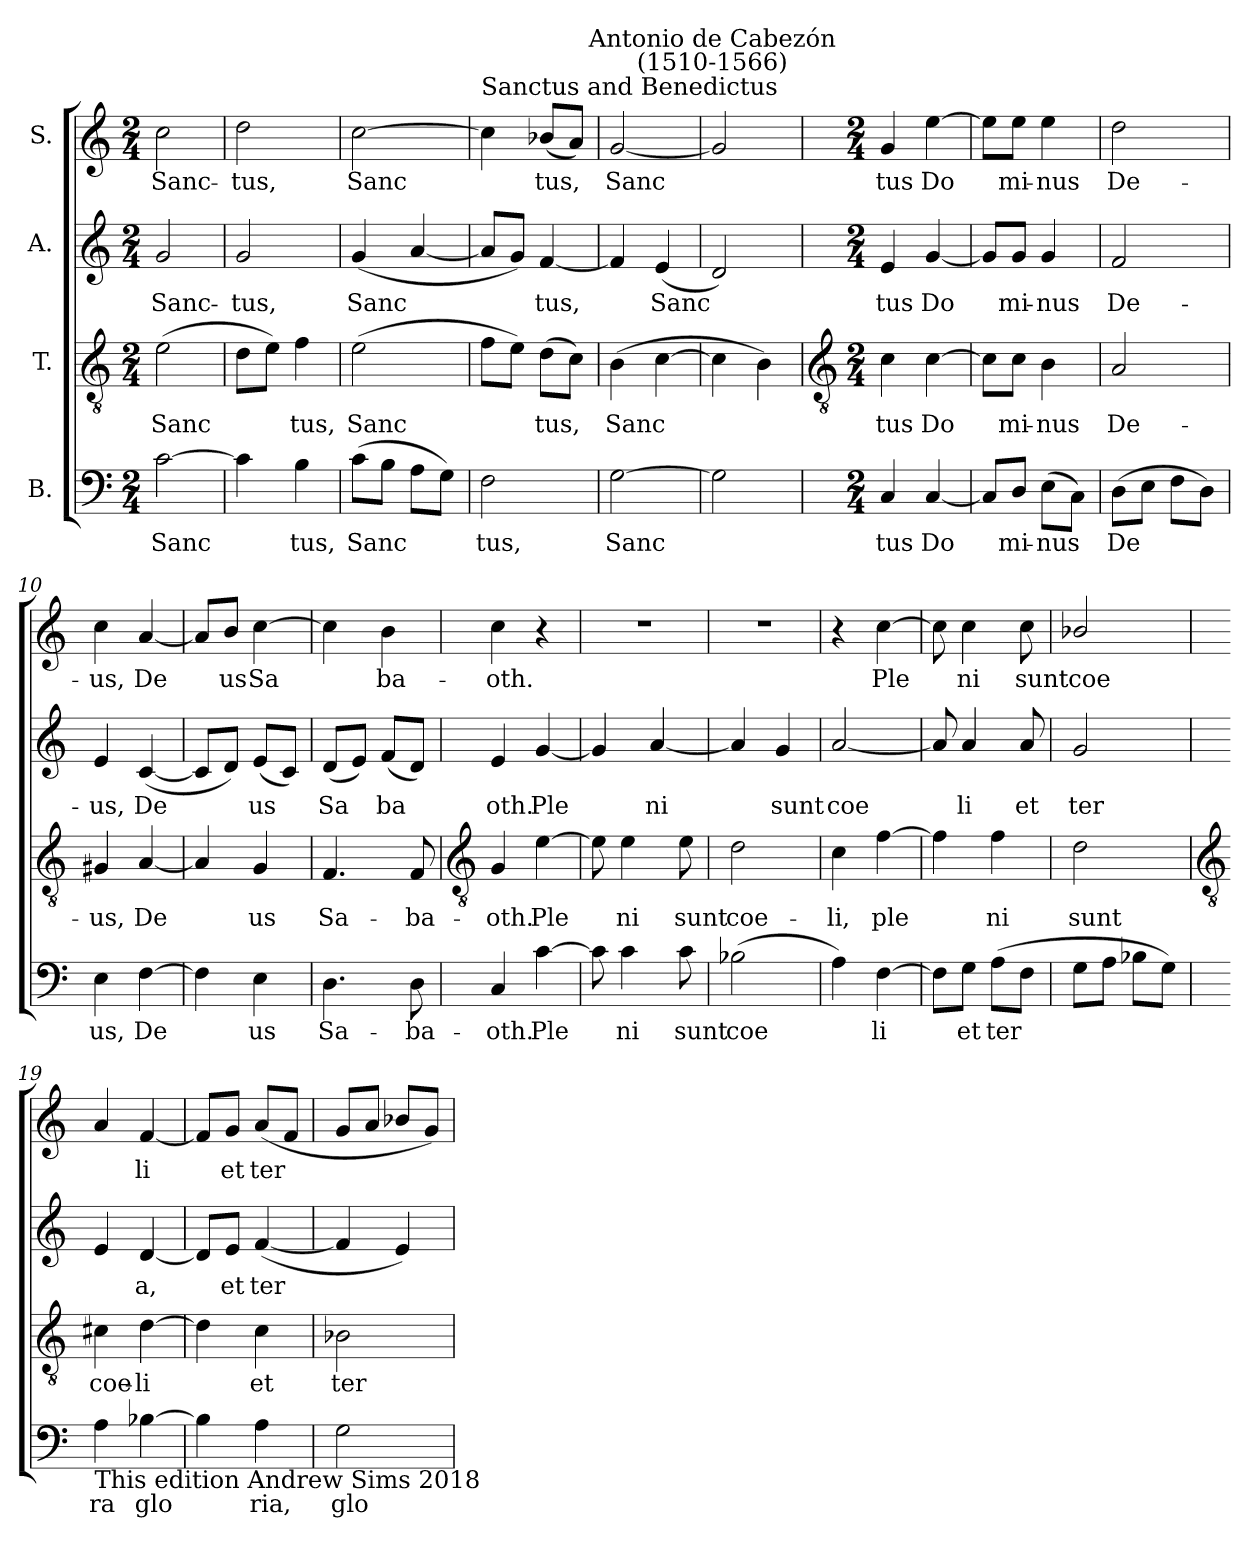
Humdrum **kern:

**kern	**text	**kern	**text	**kern	**text	**kern	**text
*part4	*part4	*part3	*part3	*part2	*part2	*part1	*part1
*staff4	*staff4	*staff3	*staff3	*staff2	*staff2	*staff1	*staff1
*I"B.	*	*I"T.	*	*I"A.	*	*I"S.	*
*clefF4	*	*clefGv2	*	*clefG2	*	*clefG2	*
*k[]	*	*k[]	*	*k[]	*	*k[]	*
*C:	*	*C:	*	*C:	*	*C:	*
*M2/4	*	*M2/4	*	*M2/4	*	*M2/4	*
=1	=1	=1	=1	=1	=1	=1	=1
!	!LO:LY:b	!	!LO:LY:b	!	!LO:LY:b	!	!LO:LY:b
[2c	Sanc	(>2e	Sanc	2g	Sanc-	2cc	Sanc-
=2	=2	=2	=2	=2	=2	=2	=2
!	!	!	!	!	!LO:LY:b	!	!LO:LY:b
4c]	.	8dL	.	2g	-tus,	2dd	-tus,
.	.	8eJ)	.	.	.	.	.
!	!LO:LY:b	!	!LO:LY:b	!	!	!	!
4B	tus,	4f	tus,	.	.	.	.
=3	=3	=3	=3	=3	=3	=3	=3
!	!LO:LY:b	!	!LO:LY:b	!	!LO:LY:b	!	!LO:LY:b
(>8cL	Sanc	(>2e	Sanc	(<4g	Sanc	[2cc	Sanc
8BJ	.	.	.	.	.	.	.
8AL	.	.	.	[4a	.	.	.
8GJ)	.	.	.	.	.	.	.
=4	=4	=4	=4	=4	=4	=4	=4
!	!	!	!	!	!	!LO:TX:a:t=Sanctus and Benedictus	!
!	!LO:LY:b	!	!	!	!	!	!
2F	tus,	8fL	.	8aL]	.	4cc]	.
.	.	8eJ)	.	8gJ)	.	.	.
!	!	!	!LO:LY:b	!	!LO:LY:b	!	!LO:LY:b
.	.	(>8dL	tus,	[4f	tus,	(<8b-XL	tus,
.	.	8cJ)	.	.	.	8aJ)	.
=5	=5	=5	=5	=5	=5	=5	=5
!	!LO:LY:b	!	!LO:LY:b	!	!	!	!LO:LY:b
[2G	Sanc	(>4B	Sanc	4f]	.	[2g	Sanc
!	!	!	!	!	!LO:LY:b	!	!
.	.	[4c	.	(<4e	Sanc	.	.
=6	=6	=6	=6	=6	=6	=6	=6
!	!	!	!	!	!	!LO:TX:a:cj:t=Antonio de Cabezón\n(1510-1566)	!
2G]	.	4c]	.	2d)	.	2g]	.
.	.	4B)	.	.	.	.	.
!!LO:LB:g=z
=7	=7	=7	=7	=7	=7	=7	=7
*	*	*clefGv2	*	*	*	*	*
*M2/4	*	*M2/4	*	*M2/4	*	*M2/4	*
!	!LO:LY:b	!	!LO:LY:b	!	!LO:LY:b	!	!LO:LY:b
4C	tus	4c	tus	4e	tus	4g	tus
!	!LO:LY:b	!	!LO:LY:b	!	!LO:LY:b	!	!LO:LY:b
[4C	Do	[4c	Do	[4g	Do	[4ee	Do
=8	=8	=8	=8	=8	=8	=8	=8
8CL]	.	8cL]	.	8gL]	.	8eeL]	.
!	!LO:LY:b	!	!LO:LY:b	!	!LO:LY:b	!	!LO:LY:b
8DJ	mi-	8cJ	mi-	8gJ	mi-	8eeJ	mi-
!	!LO:LY:b	!	!LO:LY:b	!	!LO:LY:b	!	!LO:LY:b
(>8EL	-nus	4B	-nus	4g	-nus	4ee	-nus
8CJ)	.	.	.	.	.	.	.
=9	=9	=9	=9	=9	=9	=9	=9
!	!LO:LY:b	!	!LO:LY:b	!	!LO:LY:b	!	!LO:LY:b
(>8DL	De	2A	De-	2f	De-	2dd	De-
8EJ	.	.	.	.	.	.	.
8FL	.	.	.	.	.	.	.
8DJ)	.	.	.	.	.	.	.
=10	=10	=10	=10	=10	=10	=10	=10
!	!LO:LY:b	!	!LO:LY:b	!	!LO:LY:b	!	!LO:LY:b
4E	us,	4G#X	-us,	4e	-us,	4cc	-us,
!	!LO:LY:b	!	!LO:LY:b	!	!LO:LY:b	!	!LO:LY:b
[4F	De	[4A	De	(<[4c	De	[4a	De
=11	=11	=11	=11	=11	=11	=11	=11
4F]	.	4A]	.	8cL]	.	8aL]	.
!	!	!	!	!	!	!	!LO:LY:b
.	.	.	.	8dJ)	.	8bJ	us
!	!LO:LY:b	!	!LO:LY:b	!	!LO:LY:b	!	!LO:LY:b
4E	us	4G	us	(<8eL	us	[4cc	Sa
.	.	.	.	8cJ)	.	.	.
=12	=12	=12	=12	=12	=12	=12	=12
!	!LO:LY:b	!	!LO:LY:b	!	!LO:LY:b	!	!
4.D	Sa-	4.F	Sa-	(<8dL	Sa	4cc]	.
.	.	.	.	8eJ)	.	.	.
!	!	!	!	!	!LO:LY:b	!	!LO:LY:b
.	.	.	.	(<8fL	ba	4b	ba-
!	!LO:LY:b	!	!LO:LY:b	!	!	!	!
8D	-ba-	8F	-ba-	8dJ)	.	.	.
!!LO:LB:g=z
=13	=13	=13	=13	=13	=13	=13	=13
*	*	*clefGv2	*	*	*	*	*
!	!LO:LY:b	!	!LO:LY:b	!	!LO:LY:b	!	!LO:LY:b
4C	-oth.	4G	-oth.	4e	oth.	4cc	-oth.
!	!LO:LY:b	!	!LO:LY:b	!	!LO:LY:b	!	!
[4c	Ple	[4e	Ple	[4g	Ple	4r	.
=14	=14	=14	=14	=14	=14	=14	=14
!	!	!	!	!	!	!LO:N:vis=1	!
8c]	.	8e]	.	4g]	.	2r	.
!	!LO:LY:b	!	!LO:LY:b	!	!	!	!
4c	ni	4e	ni	.	.	.	.
!	!	!	!	!	!LO:LY:b	!	!
.	.	.	.	[4a	ni	.	.
!	!LO:LY:b	!	!LO:LY:b	!	!	!	!
8c	sunt	8e	sunt	.	.	.	.
=15	=15	=15	=15	=15	=15	=15	=15
!	!LO:LY:b	!	!LO:LY:b	!	!	!LO:N:vis=1	!
(>2B-X	coe	2d	coe-	4a]	.	2r	.
!	!	!	!	!	!LO:LY:b	!	!
.	.	.	.	4g	sunt	.	.
=16	=16	=16	=16	=16	=16	=16	=16
!	!	!	!LO:LY:b	!	!LO:LY:b	!	!
4A)	.	4c	-li,	[2a	coe	4r	.
!	!LO:LY:b	!	!LO:LY:b	!	!	!	!LO:LY:b
[4F	li	[4f	ple	.	.	[4cc	Ple
=17	=17	=17	=17	=17	=17	=17	=17
8FL]	.	4f]	.	8a]	.	8cc]	.
!	!LO:LY:b	!	!	!	!LO:LY:b	!	!LO:LY:b
8GJ	et	.	.	4a	li	4cc	ni
!	!LO:LY:b	!	!LO:LY:b	!	!	!	!
(>8AL	ter	4f	ni	.	.	.	.
!	!	!	!	!	!LO:LY:b	!	!LO:LY:b
8FJ	.	.	.	8a	et	8cc	sunt
=18	=18	=18	=18	=18	=18	=18	=18
!	!	!	!LO:LY:b	!	!LO:LY:b	!	!LO:LY:b
8GL	.	2d	sunt	2g	ter	2b-X/	coe
8AJ	.	.	.	.	.	.	.
8B-XL	.	.	.	.	.	.	.
8GJ)	.	.	.	.	.	.	.
!!LO:LB:g=z
=19	=19	=19	=19	=19	=19	=19	=19
*	*	*clefGv2	*	*	*	*	*
!LO:TX:b:t=This edition  Andrew Sims 2018	!	!	!	!	!	!	!
!	!LO:LY:b	!	!LO:LY:b	!	!	!	!
4A	ra	4c#X	coe-	4e	.	4a	.
!	!LO:LY:b	!	!LO:LY:b	!	!LO:LY:b	!	!LO:LY:b
[4B-X	glo	[4d	-li	[4d	a,	[4f	li
=20	=20	=20	=20	=20	=20	=20	=20
4B-]	.	4d]	.	8dL]	.	8fL]	.
!	!	!	!	!	!LO:LY:b	!	!LO:LY:b
.	.	.	.	8eJ	et	8gJ	et
!	!LO:LY:b	!	!LO:LY:b	!	!LO:LY:b	!	!LO:LY:b
4A	ria,	4c	et	(<[4f	ter	(<8aL	ter
.	.	.	.	.	.	8fJ	.
=21	=21	=21	=21	=21	=21	=21	=21
!	!LO:LY:b	!	!LO:LY:b	!	!	!	!
2G	glo	2B-X	ter-	4f]	.	8gL	.
.	.	.	.	.	.	8aJ	.
.	.	.	.	4e)	.	8b-XL	.
.	.	.	.	.	.	8gJ)	.
=	=	=	=	=	=	=	=
*-	*-	*-	*-	*-	*-	*-	*-
